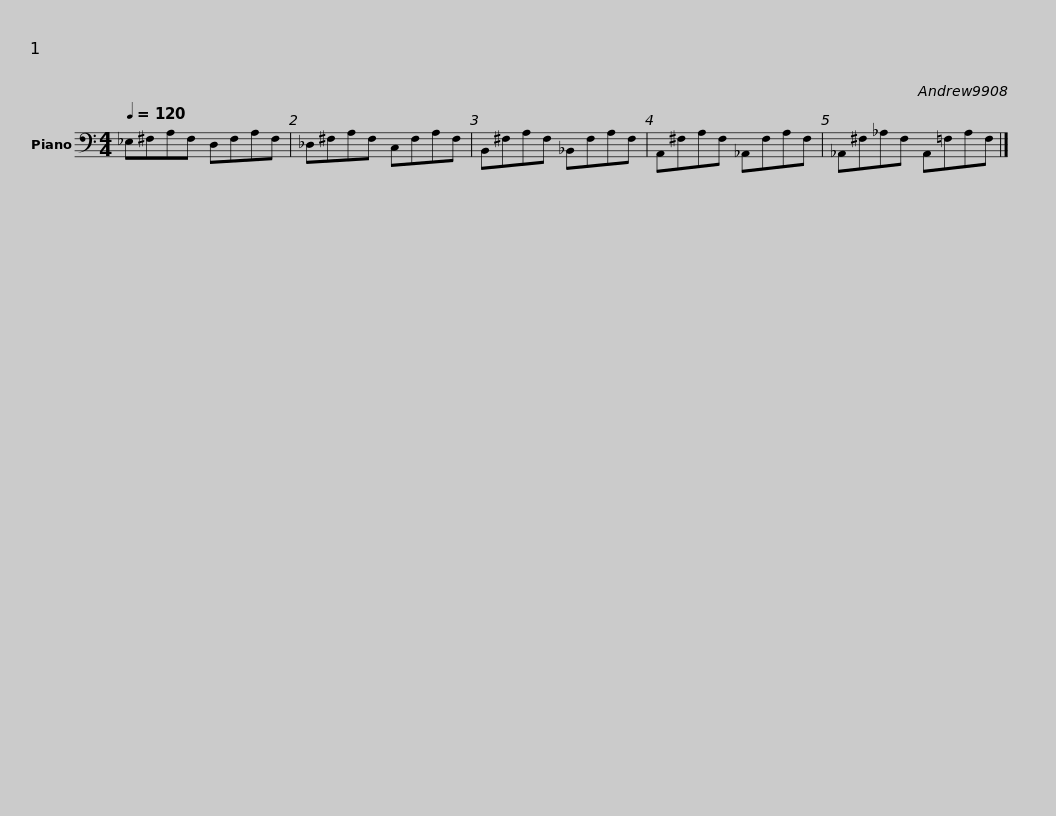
X:1
L:1/8
Q:1/4=120
M:4/4
I:linebreak $
K:C
V:1 bass
V:1
 _E,^F,A,F, D,F,A,F, | _D,^F,A,F, C,F,A,F, | B,,^F,A,F, _B,,F,A,F, | A,,^F,A,F, _A,,F,A,F, |$ _A,,^F,_A,F, A,,=F,A,F, |] %5
